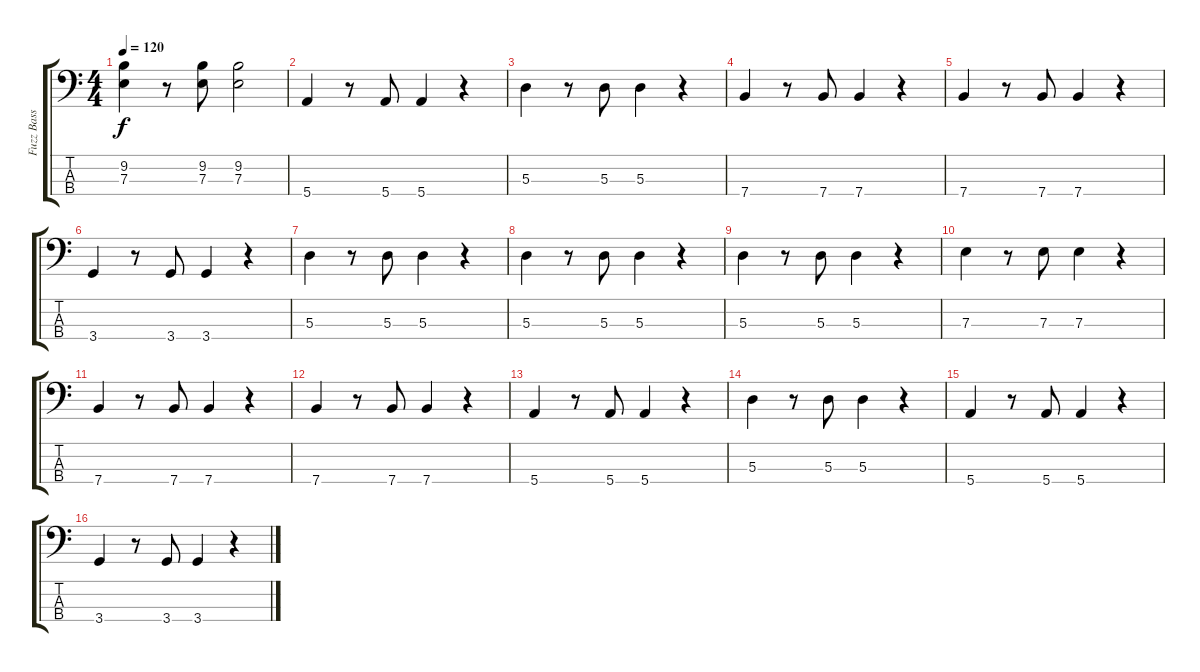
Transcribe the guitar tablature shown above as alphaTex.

\track ("Fuzz Bass" "Fuzz Bass") {instrument distortionguitar}
\staff {score tabs}
\tuning (G2 D2 A1 E1) {hide}
\ts (4 4)
\tempo 120
\clef f4
\ks c
(9.2 7.3).4{dy f} r.8 (9.2 7.3).8 (9.2 7.3).2 |
5.4.4 r.8 5.4.8 5.4.4 r.4 |
5.3.4 r.8 5.3.8 5.3.4 r.4 |
7.4.4 r.8 7.4.8 7.4.4 r.4 |
7.4.4 r.8 7.4.8 7.4.4 r.4 |
3.4.4 r.8 3.4.8 3.4.4 r.4 |
5.3.4 r.8 5.3.8 5.3.4 r.4 |
5.3.4 r.8 5.3.8 5.3.4 r.4 |
5.3.4 r.8 5.3.8 5.3.4 r.4 |
7.3.4 r.8 7.3.8 7.3.4 r.4 |
7.4.4 r.8 7.4.8 7.4.4 r.4 |
7.4.4 r.8 7.4.8 7.4.4 r.4 |
5.4.4 r.8 5.4.8 5.4.4 r.4 |
5.3.4 r.8 5.3.8 5.3.4 r.4 |
5.4.4 r.8 5.4.8 5.4.4 r.4 |
3.4.4 r.8 3.4.8 3.4.4 r.4
